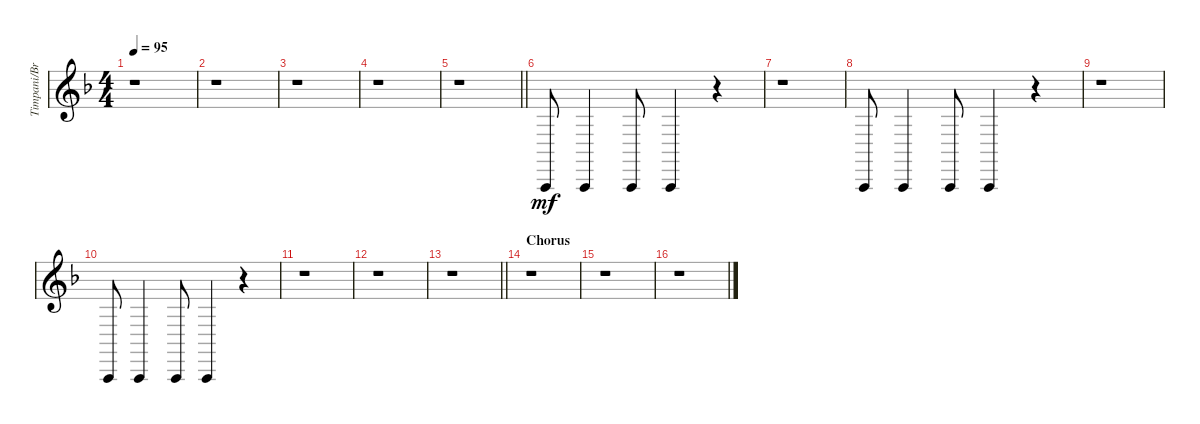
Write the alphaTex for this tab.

\track ("Timpani/Brass" "Timpani/Br") {instrument timpani}
\staff {score}
\tuning (E3 B2 G2 D2 A1 B1) {hide}
\ts (4 4)
\tempo 95
\clef g2
\ks f
r.1{dy mf} |
r.1 |
r.1 |
r.1 |
\barLineRight lightlight
r.1 |
0.5.8 0.5.4 0.5.8 0.5.4 r.4 |
r.1 |
0.5.8 0.5.4 0.5.8 0.5.4 r.4 |
r.1 |
0.5.8 0.5.4 0.5.8 0.5.4 r.4 |
r.1 |
r.1 |
\barLineRight lightlight
r.1 |
\section ("" "Chorus")
r.1 |
r.1 |
r.1
